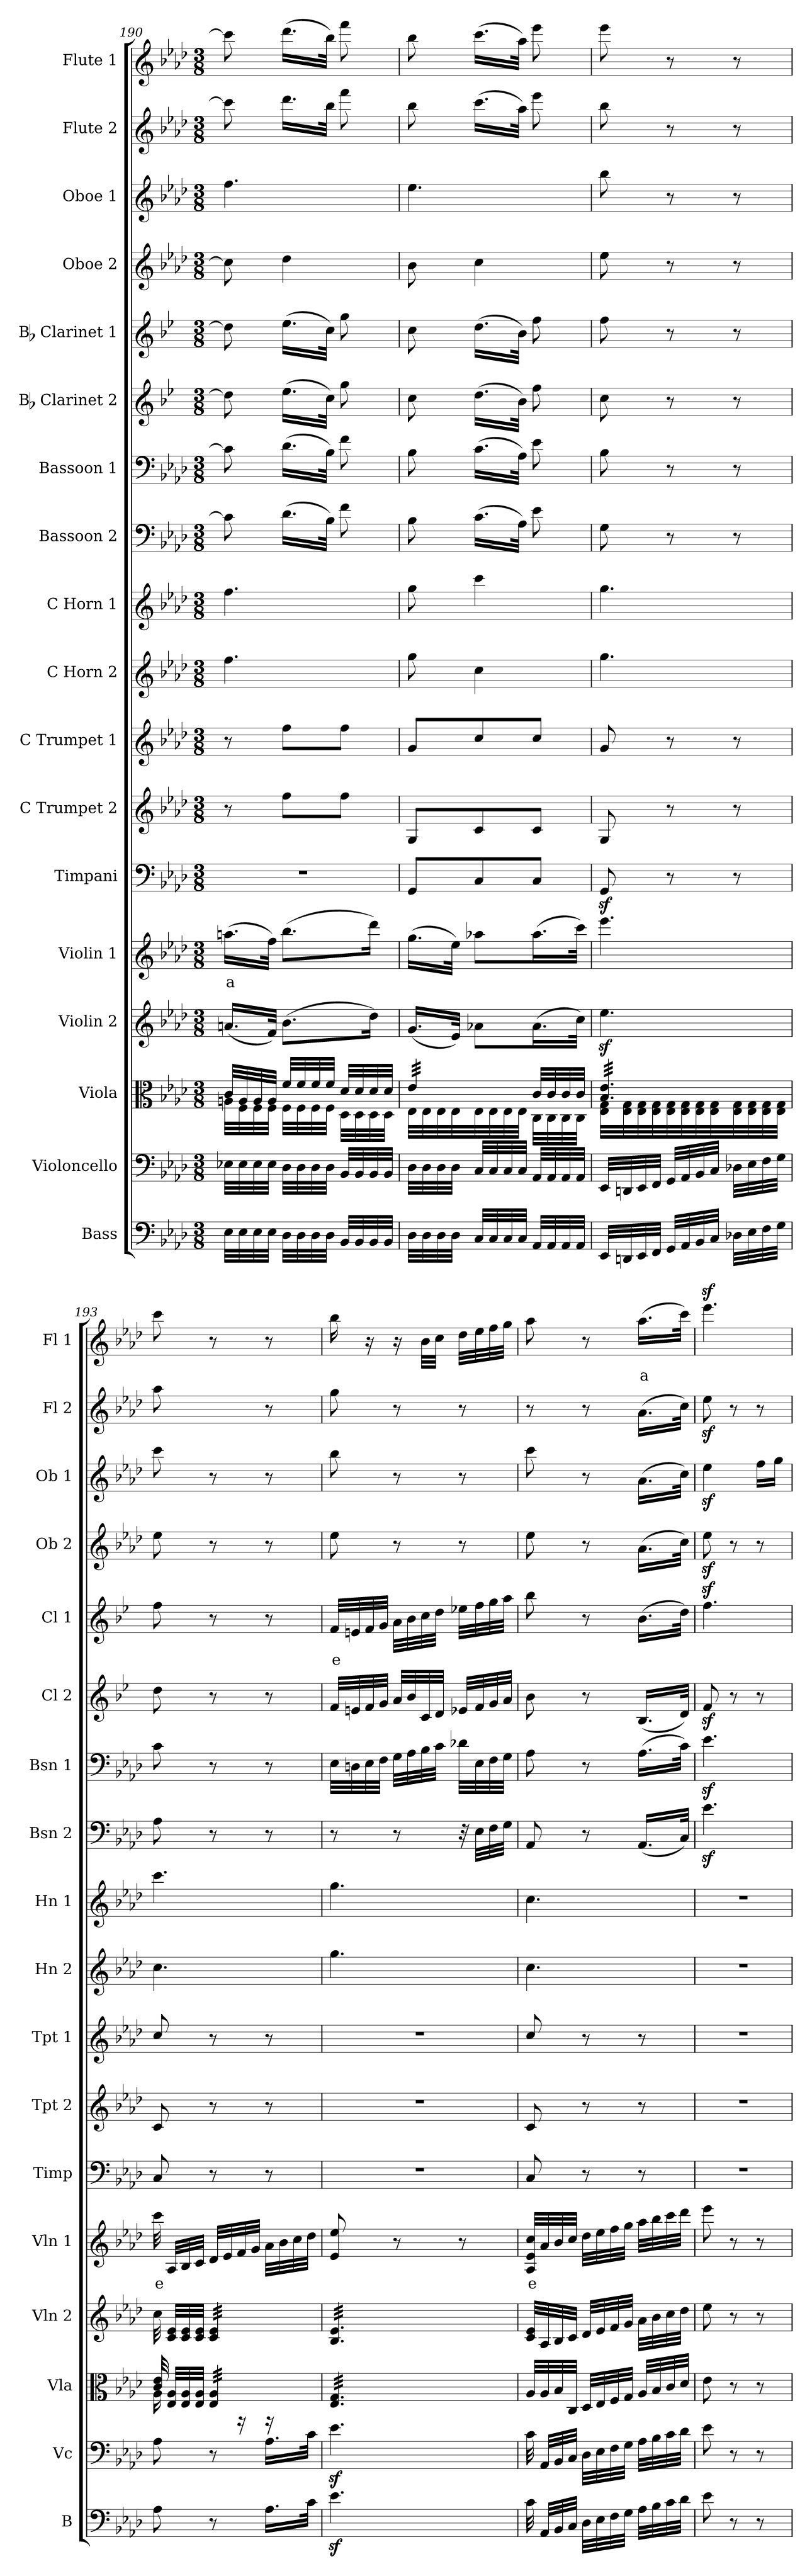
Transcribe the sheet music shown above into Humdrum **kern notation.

**kern	**kern	**kern	**kern	**kern	**text	**kern	**kern	**kern	**kern	**kern	**kern	**kern	**kern	**kern	**text	**kern	**kern	**kern	**kern	**text
*part18	*part17	*part16	*part15	*part14	*part14	*part13	*part12	*part11	*part10	*part9	*part8	*part7	*part6	*part5	*part5	*part4	*part3	*part2	*part1	*part1
*staff18	*staff17	*staff16	*staff15	*staff14	*staff14	*staff13	*staff12	*staff11	*staff10	*staff9	*staff8	*staff7	*staff6	*staff5	*staff5	*staff4	*staff3	*staff2	*staff1	*staff1
*I"Bass	*I"Violoncello	*I"Viola	*I"Violin 2	*I"Violin 1	*	*I"Timpani	*I"C Trumpet 2	*I"C Trumpet 1	*I"C Horn 2	*I"C Horn 1	*I"Bassoon 2	*I"Bassoon 1	*I"Bb Clarinet 2	*I"Bb Clarinet 1	*	*I"Oboe 2	*I"Oboe 1	*I"Flute 2	*I"Flute 1	*
*I'B	*I'Vc	*I'Vla	*I'Vln 2	*I'Vln 1	*	*I'Timp	*I'Tpt 2	*I'Tpt 1	*I'Hn 2	*I'Hn 1	*I'Bsn 2	*I'Bsn 1	*I'Cl 2	*I'Cl 1	*	*I'Ob 2	*I'Ob 1	*I'Fl 2	*I'Fl 1	*
!!LO:PB:g=z
*clefF4	*clefF4	*clefC3	*clefG2	*clefG2	*	*clefF4	*clefG2	*clefG2	*clefG2	*clefG2	*clefF4	*clefF4	*clefG2	*clefG2	*	*clefG2	*clefG2	*clefG2	*clefG2	*
*ITrd7c12	*	*	*	*	*	*	*	*	*ITrd7c12	*ITrd7c12	*	*	*ITrd1c2	*ITrd1c2	*	*	*	*	*	*
*k[b-e-a-d-]	*k[b-e-a-d-]	*k[b-e-a-d-]	*k[b-e-a-d-]	*k[b-e-a-d-]	*	*k[b-e-a-d-]	*k[b-e-a-d-]	*k[b-e-a-d-]	*k[b-e-a-d-]	*k[b-e-a-d-]	*k[b-e-a-d-]	*k[b-e-a-d-]	*k[b-e-a-d-]	*k[b-e-a-d-]	*	*k[b-e-a-d-]	*k[b-e-a-d-]	*k[b-e-a-d-]	*k[b-e-a-d-]	*
*M3/8	*M3/8	*M3/8	*M3/8	*M3/8	*	*M3/8	*M3/8	*M3/8	*M3/8	*M3/8	*M3/8	*M3/8	*M3/8	*M3/8	*	*M3/8	*M3/8	*M3/8	*M3/8	*
=190	=190	=190	=190	=190	=190	=190	=190	=190	=190	=190	=190	=190	=190	=190	=190	=190	=190	=190	=190	=190
*	*	*^	*	*	*	*	*	*	*	*	*	*	*	*	*	*	*	*	*	*
!	!	!	!	!	!	!LO:LY:b:color=#FF0000	!	!	!	!	!	!	!	!	!	!	!	!	!	!	!
32EE-\LLL	32E-X\LLL	32c/LLL	32An\LLL	(16.an/LL	(16.aan\LL	a	4.r	8r	8r	4.f\	4.f\	8c\]	8c\]	8cc\]	8cc\]	.	8cc\]	4.ff\	8ccc\]	8ccc\]	.
32EE-\	32E-\	32A/	32F\	.	.	.	.	.	.	.	.	.	.	.	.	.	.	.	.	.	.
32EE-\	32E-\	32A/	32F\	.	.	.	.	.	.	.	.	.	.	.	.	.	.	.	.	.	.
32EE-\JJJ	32E-\JJJ	32A/JJJ	32F\JJJ	32f/JJk)	32ff\JJk)	.	.	.	.	.	.	.	.	.	.	.	.	.	.	.	.
32DD-\LLL	32D-\LLL	32f/LLL	32F\LLL	(8.b-\L	(8.bb-\L	.	.	8ff\L	8ff\L	.	.	(16.d-\LL	(16.d-\LL	(16.dd-\LL	(16.dd-\LL	.	4dd-\	.	16.ddd-\LL	(16.ddd-\LL	.
32DD-\	32D-\	32f/	32F\	.	.	.	.	.	.	.	.	.	.	.	.	.	.	.	.	.	.
32DD-\	32D-\	32f/	32F\	.	.	.	.	.	.	.	.	.	.	.	.	.	.	.	.	.	.
32DD-\JJJ	32D-\JJJ	32f/JJJ	32F\JJJ	.	.	.	.	.	.	.	.	32B-\JJk)	32B-\JJk)	32b-\JJk)	32b-\JJk)	.	.	.	32bb-\JJk	32bb-\JJk)	.
32BBB-/LLL	32BB-/LLL	32d-/LLL	32D-\LLL	.	.	.	.	8ff\J	8ff\J	.	.	8f\	8f\	8ff\	8ff\	.	.	.	8fff\	8fff\	.
32BBB-/	32BB-/	32d-/	32D-\	.	.	.	.	.	.	.	.	.	.	.	.	.	.	.	.	.	.
32BBB-/	32BB-/	32d-/	32D-\	16dd-\Jk)	16ddd-\Jk)	.	.	.	.	.	.	.	.	.	.	.	.	.	.	.	.
32BBB-/JJJ	32BB-/JJJ	32d-/JJJ	32D-\JJJ	.	.	.	.	.	.	.	.	.	.	.	.	.	.	.	.	.	.
=191	=191	=191	=191	=191	=191	=191	=191	=191	=191	=191	=191	=191	=191	=191	=191	=191	=191	=191	=191	=191	=191
*	*	*tremolo	*	*	*	*	*	*	*	*	*	*	*	*	*	*	*	*	*	*	*
32DD-\LLL	32D-\LLL	32e-/LLL	32E-\LLL	(16.g/LL	(16.gg\LL	.	8GG/L	8G/L	8g/L	8g\	8g\	8B-\	8B-\	8b-\	8b-\	.	8b-\	4.ee-\	8bb-\	8bb-\	.
32DD-\	32D-\	32e-/	32E-\	.	.	.	.	.	.	.	.	.	.	.	.	.	.	.	.	.	.
32DD-\	32D-\	32e-/	32E-\	.	.	.	.	.	.	.	.	.	.	.	.	.	.	.	.	.	.
32DD-\JJJ	32D-\JJJ	32e-/	32E-\	32e-/JJk)	32ee-\JJk)	.	.	.	.	.	.	.	.	.	.	.	.	.	.	.	.
32CC/LLL	32C/LLL	32e-/	32E-\	8a-X\L	8aa-X\L	.	8C/	8c/	8cc/	4c\	4cc\	(16.c\LL	(16.c\LL	(16.cc\LL	(16.cc\LL	.	4cc\	.	(16.ccc\LL	(16.ccc\LL	.
32CC/	32C/	32e-/	32E-\	.	.	.	.	.	.	.	.	.	.	.	.	.	.	.	.	.	.
32CC/	32C/	32e-/	32E-\	.	.	.	.	.	.	.	.	.	.	.	.	.	.	.	.	.	.
32CC/JJJ	32C/JJJ	32e-/JJJ	32E-\JJJ	.	.	.	.	.	.	.	.	32A-\JJk)	32A-\JJk)	32a-\JJk)	32a-\JJk)	.	.	.	32aa-\JJk)	32aa-\JJk)	.
*	*	*Xtremolo	*	*	*	*	*	*	*	*	*	*	*	*	*	*	*	*	*	*	*
32AAA-/LLL	32AA-/LLL	32c/LLL	32C\LLL	(16.a-\L	(16.aa-\L	.	8C/J	8c/J	8cc/J	.	.	8e-\	8e-\	8ee-\	8ee-\	.	.	.	8eee-\	8eee-\	.
32AAA-/	32AA-/	32c/	32C\	.	.	.	.	.	.	.	.	.	.	.	.	.	.	.	.	.	.
32AAA-/	32AA-/	32c/	32C\	.	.	.	.	.	.	.	.	.	.	.	.	.	.	.	.	.	.
32AAA-/JJJ	32AA-/JJJ	32c/JJJ	32C\JJJ	32cc\JJk)	32ccc\JJk)	.	.	.	.	.	.	.	.	.	.	.	.	.	.	.	.
=192	=192	=192	=192	=192	=192	=192	=192	=192	=192	=192	=192	=192	=192	=192	=192	=192	=192	=192	=192	=192	=192
*	*	*tremolo	*	*	*	*	*	*	*	*	*	*	*	*	*	*	*	*	*	*	*
32EEE-/LLL	32EE-/LLL	32B-/ 32e-/LLL	32E-\ 32G\LLL	4.ee-z<\	4.eee-z<\	.	8GG/	8G/	8g/	4.g\	4.g\	8G\	8B-\	8b-\	8ee-\	.	8ee-\	8bb-\	8bb-\	8eee-\	.
32DDDn/	32DDn/	32B-/ 32e-/	32E-\ 32G\	.	.	.	.	.	.	.	.	.	.	.	.	.	.	.	.	.	.
32EEE-/	32EE-/	32B-/ 32e-/	32E-\ 32G\	.	.	.	.	.	.	.	.	.	.	.	.	.	.	.	.	.	.
32FFF/JJJ	32FF/JJJ	32B-/ 32e-/	32E-\ 32G\	.	.	.	.	.	.	.	.	.	.	.	.	.	.	.	.	.	.
32GGG/LLL	32GG/LLL	32B-/ 32e-/	32E-\ 32G\	.	.	.	8r	8r	8r	.	.	8r	8r	8r	8r	.	8r	8r	8r	8r	.
32AAA-/	32AA-/	32B-/ 32e-/	32E-\ 32G\	.	.	.	.	.	.	.	.	.	.	.	.	.	.	.	.	.	.
32BBB-/	32BB-/	32B-/ 32e-/	32E-\ 32G\	.	.	.	.	.	.	.	.	.	.	.	.	.	.	.	.	.	.
32CC/JJJ	32C/JJJ	32B-/ 32e-/	32E-\ 32G\	.	.	.	.	.	.	.	.	.	.	.	.	.	.	.	.	.	.
32DD-X\LLL	32D-X\LLL	32B-/ 32e-/	32E-\ 32G\	.	.	.	8r	8r	8r	.	.	8r	8r	8r	8r	.	8r	8r	8r	8r	.
32EE-\	32E-\	32B-/ 32e-/	32E-\ 32G\	.	.	.	.	.	.	.	.	.	.	.	.	.	.	.	.	.	.
32FF\	32F\	32B-/ 32e-/	32E-\ 32G\	.	.	.	.	.	.	.	.	.	.	.	.	.	.	.	.	.	.
32GG\JJJ	32G\JJJ	32B-/ 32e-/JJJ	32E-\ 32G\JJJ	.	.	.	.	.	.	.	.	.	.	.	.	.	.	.	.	.	.
*	*	*Xtremolo	*	*	*	*	*	*	*	*	*	*	*	*	*	*	*	*	*	*	*
=193	=193	=193	=193	=193	=193	=193	=193	=193	=193	=193	=193	=193	=193	=193	=193	=193	=193	=193	=193	=193	=193
!	!	!	!	!	!	!LO:LY:b:color=#FF0000	!	!	!	!	!	!	!	!	!	!	!	!	!	!	!
8AA-\	8A-\	32c/ 32e-/	16A-\	32cc\	32ccc\	e	8C/	8c/	8cc/	4.c\	4.cc\	8A-\	8c\	8cc\	8ee-\	.	8ee-\	8ccc\	8aa-\	8ccc\	.
.	.	32E-/ 32A-/LLL	.	32c/ 32e-/LLL	32A-/LLL	.	.	.	.	.	.	.	.	.	.	.	.	.	.	.	.
.	.	32E-/ 32A-/	8ryy	32c/ 32e-/	32B-/	.	.	.	.	.	.	.	.	.	.	.	.	.	.	.	.
.	.	32E-/ 32A-/JJJ	.	32c/ 32e-/JJJ	32c/JJJ	.	.	.	.	.	.	.	.	.	.	.	.	.	.	.	.
*	*	*tremolo	*	*	*	*	*	*	*	*	*	*	*	*	*	*	*	*	*	*	*
*	*	*	*	*tremolo	*	*	*	*	*	*	*	*	*	*	*	*	*	*	*	*	*
8r	8r	32E-/ 32A-/LLL	.	32c/ 32e-/LLL	32d-/LLL	.	8r	8r	8r	.	.	8r	8r	8r	8r	.	8r	8r	8ryy	8r	.
.	.	32E-/ 32A-/	.	32c/ 32e-/	32e-/	.	.	.	.	.	.	.	.	.	.	.	.	.	.	.	.
.	.	32E-/ 32A-/	16r	32c/ 32e-/	32f/	.	.	.	.	.	.	.	.	.	.	.	.	.	.	.	.
.	.	32E-/ 32A-/	.	32c/ 32e-/	32g/JJJ	.	.	.	.	.	.	.	.	.	.	.	.	.	.	.	.
16.AA-\LL	16.A-\LL	32E-/ 32A-/	16r	32c/ 32e-/	32a-\LLL	.	8r	8r	8r	.	.	8r	8r	8r	8r	.	8r	8r	8r	8r	.
.	.	32E-/ 32A-/	.	32c/ 32e-/	32b-\	.	.	.	.	.	.	.	.	.	.	.	.	.	.	.	.
.	.	32E-/ 32A-/	16ryy	32c/ 32e-/	32cc\	.	.	.	.	.	.	.	.	.	.	.	.	.	.	.	.
32C\JJk	32c\JJk	32E-/ 32A-/JJJ	.	32c/ 32e-/JJJ	32dd-\JJJ	.	.	.	.	.	.	.	.	.	.	.	.	.	.	.	.
*	*	*v	*v	*	*	*	*	*	*	*	*	*	*	*	*	*	*	*	*	*	*
!!LO:PB:g=z
=194	=194	=194	=194	=194	=194	=194	=194	=194	=194	=194	=194	=194	=194	=194	=194	=194	=194	=194	=194	=194
!	!	!	!	!	!	!	!	!	!	!	!	!	!	!	!LO:LY:b:color=#FF0000	!	!	!	!	!
4.E-z<\	4.e-z<\	32E-/ 32G/LLL	32B-/ 32e-/LLL	8e-/ 8ee-/	.	4.r	4.r	4.r	4.g\	4.g\	8r	32E-\LLL	32e-/LLL	32e-/LLL	e	8ee-\	8bb-\	8gg\	16bb-\	.
.	.	32E-/ 32G/	32B-/ 32e-/	.	.	.	.	.	.	.	.	32Dn\	32dn/	32dn/	.	.	.	.	.	.
.	.	32E-/ 32G/	32B-/ 32e-/	.	.	.	.	.	.	.	.	32E-\	32e-/	32e-/	.	.	.	.	16r	.
.	.	32E-/ 32G/	32B-/ 32e-/	.	.	.	.	.	.	.	.	32F\JJJ	32f/JJJ	32f/JJJ	.	.	.	.	.	.
.	.	32E-/ 32G/	32B-/ 32e-/	8r	.	.	.	.	.	.	8r	32G\LLL	32g/LLL	32g\LLL	.	8r	8r	8r	16r	.
.	.	32E-/ 32G/	32B-/ 32e-/	.	.	.	.	.	.	.	.	32A-\	32a-/	32a-\	.	.	.	.	.	.
.	.	32E-/ 32G/	32B-/ 32e-/	.	.	.	.	.	.	.	.	32B-\	32B-/	32b-\	.	.	.	.	32b-\LLL	.
.	.	32E-/ 32G/	32B-/ 32e-/	.	.	.	.	.	.	.	.	32c\JJJ	32c/JJJ	32cc\JJJ	.	.	.	.	32cc\JJJ	.
.	.	32E-/ 32G/	32B-/ 32e-/	8r	.	.	.	.	.	.	32r	32d-X\LLL	32d-X/LLL	32dd-X\LLL	.	8r	8r	8r	32dd-\LLL	.
.	.	32E-/ 32G/	32B-/ 32e-/	.	.	.	.	.	.	.	32E-\LLL	32E-\	32e-/	32ee-\	.	.	.	.	32ee-\	.
.	.	32E-/ 32G/	32B-/ 32e-/	.	.	.	.	.	.	.	32F\	32F\	32f/	32ff\	.	.	.	.	32ff\	.
.	.	32E-/ 32G/JJJ	32B-/ 32e-/JJJ	.	.	.	.	.	.	.	32G\JJJ	32G\JJJ	32g/JJJ	32gg\JJJ	.	.	.	.	32gg\JJJ	.
*	*	*	*Xtremolo	*	*	*	*	*	*	*	*	*	*	*	*	*	*	*	*	*
*	*	*Xtremolo	*	*	*	*	*	*	*	*	*	*	*	*	*	*	*	*	*	*
=195	=195	=195	=195	=195	=195	=195	=195	=195	=195	=195	=195	=195	=195	=195	=195	=195	=195	=195	=195	=195
!	!	!	!	!	!LO:LY:b:color=#FF0000	!	!	!	!	!	!	!	!	!	!	!	!	!	!	!
32C\	32c\	32A-/LLL	32c/ 32e-/LLL	32A-/ 32e-/ 32cc/LLL	e	8C/	8c/	8cc/	4.c\	4.c\	8AA-/	8A-\	8a-\	8aa-\	.	8ee-\	8ccc\	8r	8aa-\	.
32AAA-/LLL	32AA-/LLL	32A-/	32A-/	32a-/	.	.	.	.	.	.	.	.	.	.	.	.	.	.	.	.
32BBB-/	32BB-/	32B-/	32B-/	32b-/	.	.	.	.	.	.	.	.	.	.	.	.	.	.	.	.
32CC/JJJ	32C/JJJ	32C/JJJ	32c/JJJ	32cc/JJJ	.	.	.	.	.	.	.	.	.	.	.	.	.	.	.	.
32DD-\LLL	32D-\LLL	32D-/LLL	32d-/LLL	32dd-\LLL	.	8r	8r	8r	.	.	8r	8r	8r	8r	.	8r	8r	8r	8r	.
32EE-\	32E-\	32E-/	32e-/	32ee-\	.	.	.	.	.	.	.	.	.	.	.	.	.	.	.	.
32FF\	32F\	32F/	32f/	32ff\	.	.	.	.	.	.	.	.	.	.	.	.	.	.	.	.
32GG\JJJ	32G\JJJ	32G/JJJ	32g/JJJ	32gg\JJJ	.	.	.	.	.	.	.	.	.	.	.	.	.	.	.	.
!	!	!	!	!	!	!	!	!	!	!	!	!	!	!	!	!	!	!	!	!LO:LY:b:color=#FF0000
32AA-\LLL	32A-\LLL	32A-/LLL	32a-\LLL	32aa-\LLL	.	8r	8r	8r	.	.	(16.AA-/LL	(16.A-\LL	(16.A-/LL	(16.a-\LL	.	(16.a-\LL	(16.a-\LL	(16.a-\LL	(16.aa-\LL	a
32BB-\	32B-\	32B-/	32b-\	32bb-\	.	.	.	.	.	.	.	.	.	.	.	.	.	.	.	.
32C\	32c\	32c/	32cc\	32ccc\	.	.	.	.	.	.	.	.	.	.	.	.	.	.	.	.
32D-\JJJ	32d-\JJJ	32d-/JJJ	32dd-\JJJ	32ddd-\JJJ	.	.	.	.	.	.	32C/JJk)	32c\JJk)	32c/JJk)	32cc\JJk)	.	32cc\JJk)	32cc\JJk)	32cc\JJk)	32ccc\JJk)	.
=196	=196	=196	=196	=196	=196	=196	=196	=196	=196	=196	=196	=196	=196	=196	=196	=196	=196	=196	=196	=196
8E-\	8e-\	8e-\	8ee-\	8eee-\	.	4.r	4.r	4.r	4.r	4.r	4.e-z<\	4.e-z<\	8e-z</	4.ee-z<\	.	8ee-z<\	4ee-z<\	8ee-z<\	4.eee-z<\	.
8r	8r	8r	8r	8r	.	.	.	.	.	.	.	.	8r	.	.	8r	.	8r	.	.
8r	8r	8r	8r	8r	.	.	.	.	.	.	.	.	8r	.	.	8r	16ff\LL	8r	.	.
.	.	.	.	.	.	.	.	.	.	.	.	.	.	.	.	.	16gg\JJ	.	.	.
=	=	=	=	=	=	=	=	=	=	=	=	=	=	=	=	=	=	=	=	=
*-	*-	*-	*-	*-	*-	*-	*-	*-	*-	*-	*-	*-	*-	*-	*-	*-	*-	*-	*-	*-
